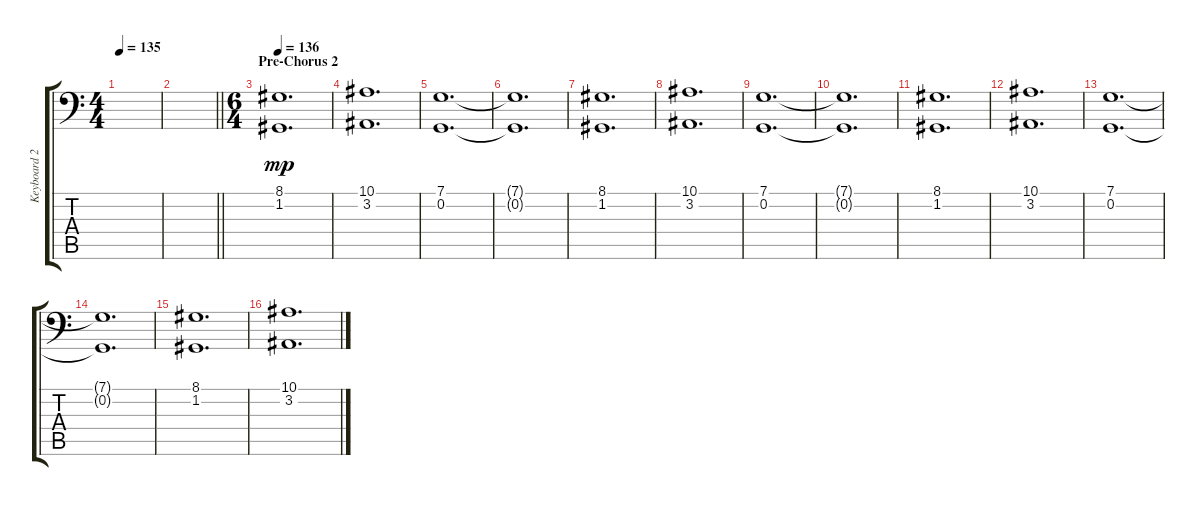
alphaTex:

\track ("Keyboard 2 LH" "Keyboard 2") {instrument churchorgan}
\staff {score tabs}
\tuning (C3 G2 D2 A1 E1 B0) {hide}
\ts (4 4)
\tempo 135
\clef f4
\ks c
|
\barLineRight lightlight
|
\ts (6 4)
\section ("" "Pre-Chorus 2")
\tempo 136
(8.1 1.2).1{d dy mp instrument stringensemble1} |
(10.1 3.2).1{d} |
(7.1 0.2).1{d} |
(7.1{t} 0.2{t}).1{d} |
(8.1 1.2).1{d} |
(10.1 3.2).1{d} |
(7.1 0.2).1{d} |
(7.1{t} 0.2{t}).1{d} |
(8.1 1.2).1{d} |
(10.1 3.2).1{d} |
(7.1 0.2).1{d} |
(7.1{t} 0.2{t}).1{d} |
(8.1 1.2).1{d} |
(10.1 3.2).1{d}
